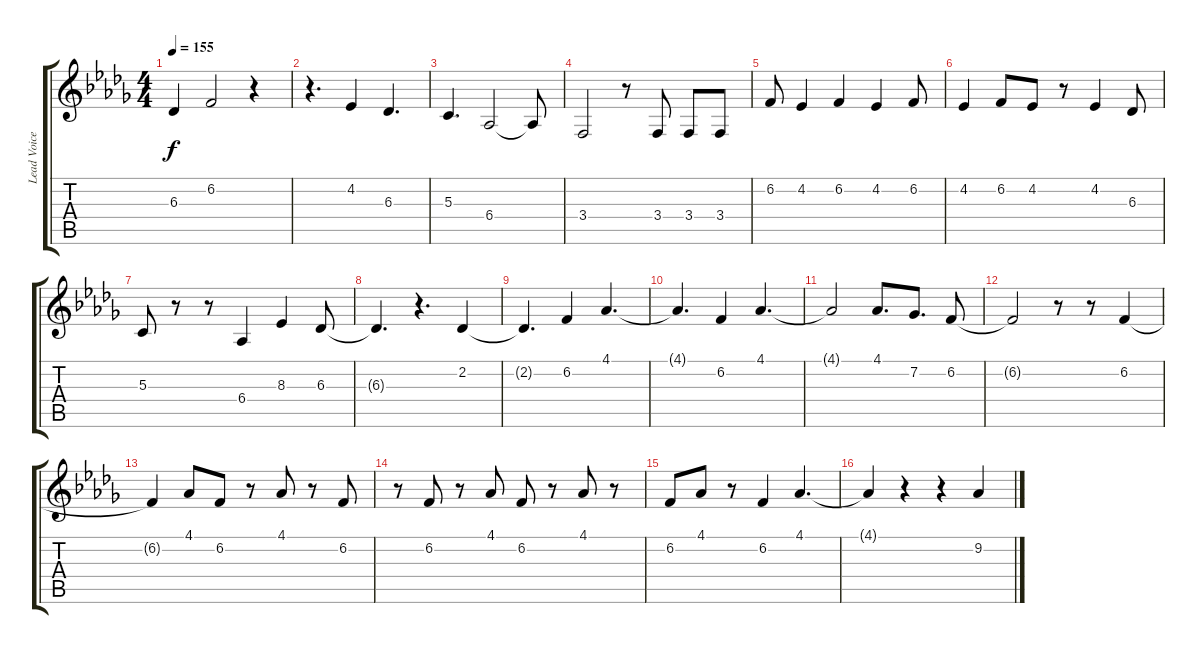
\track ("Lead Voice" "Lead Voice") {instrument trumpet}
\staff {score tabs}
\tuning (E4 B3 G3 D3 A2 E2) {hide}
\ts (4 4)
\tempo 155
\clef g2
\ks db
6.3{t}.4{dy f} 6.2.2 r.4 |
r.4{d} 4.2.4 6.3.4{d} |
5.3.4{d} 6.4.2 6.4{t}.8 |
3.4.2 r.8 3.4.8 3.4.8 3.4.8 |
6.2.8 4.2.4 6.2.4 4.2.4 6.2.8 |
4.2.4 6.2.8 4.2.8 r.8 4.2.4 6.3.8 |
5.3.8 r.8 r.8 6.4.4 8.3.4 6.3.8 |
6.3{t}.4{d} r.4{d} 2.2.4 |
2.2{t}.4{d} 6.2.4 4.1.4{d} |
4.1{t}.4{d} 6.2.4 4.1.4{d} |
4.1{t}.2 4.1.8{d} 7.2.8{d} 6.2.8 |
6.2{t}.2 r.8 r.8 6.2.4 |
6.2{t}.4 4.1.8 6.2.8 r.8 4.1.8 r.8 6.2.8 |
r.8 6.2.8 r.8 4.1.8 6.2.8 r.8 4.1.8 r.8 |
6.2.8 4.1.8 r.8 6.2.4 4.1.4{d} |
4.1{t}.4 r.4 r.4 9.2.4
